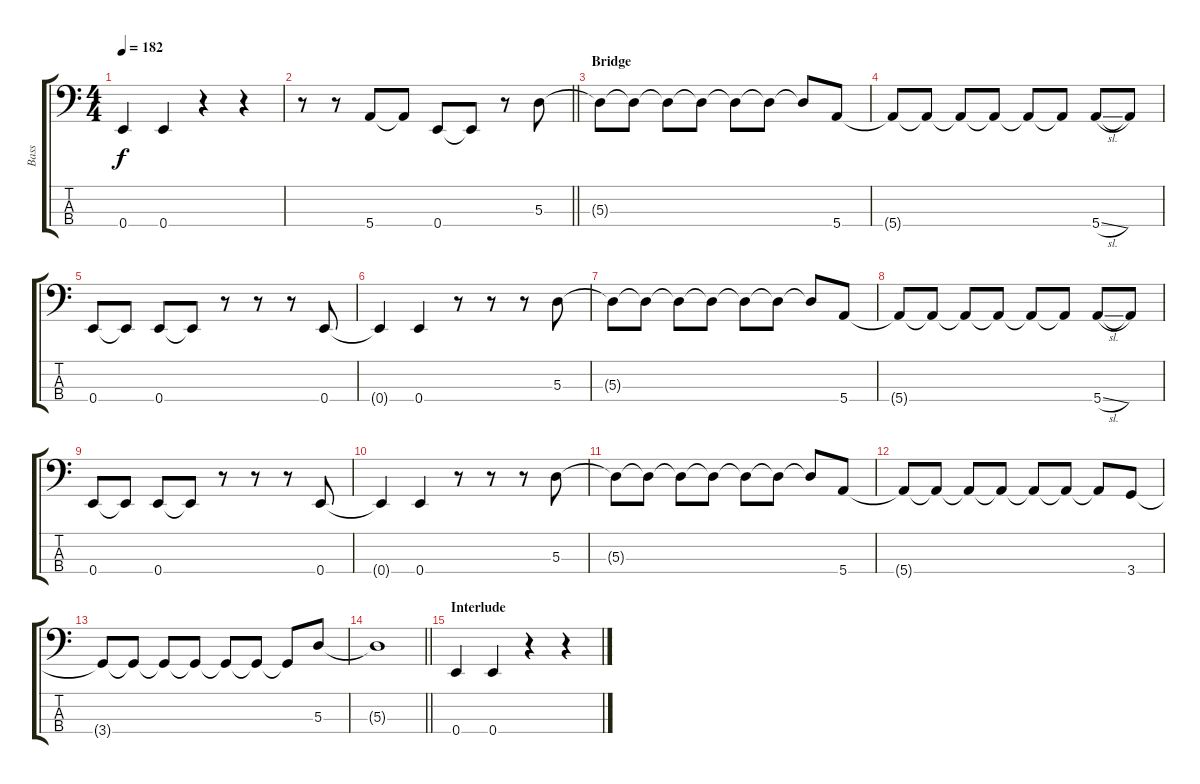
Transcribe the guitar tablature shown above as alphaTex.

\track ("Bass" "Bass") {instrument electricbassfinger}
\staff {score tabs}
\tuning (G2 D2 A1 E1) {hide}
\ts (4 4)
\tempo 182
\clef f4
\ks c
0.4.4{dy f} 0.4.4 r.4 r.4 |
\barLineRight lightlight
r.8 r.8 5.4.8 5.4{t}.8 0.4.8 0.4{t}.8 r.8 5.3.8 |
\section ("" "Bridge")
5.3{t}.8 5.3{t}.8 5.3{t}.8 5.3{t}.8 5.3{t}.8 5.3{t}.8 5.3{t}.8 5.4.8 |
5.4{t}.8 5.4{t}.8 5.4{t}.8 5.4{t}.8 5.4{t}.8 5.4{t}.8 5.4{sl}.8 5.4{t}.8 |
0.4.8 0.4{t}.8 0.4.8 0.4{t}.8 r.8 r.8 r.8 0.4.8 |
0.4{t}.4 0.4.4 r.8 r.8 r.8 5.3.8 |
5.3{t}.8 5.3{t}.8 5.3{t}.8 5.3{t}.8 5.3{t}.8 5.3{t}.8 5.3{t}.8 5.4.8 |
5.4{t}.8 5.4{t}.8 5.4{t}.8 5.4{t}.8 5.4{t}.8 5.4{t}.8 5.4{sl}.8 5.4{t}.8 |
0.4.8 0.4{t}.8 0.4.8 0.4{t}.8 r.8 r.8 r.8 0.4.8 |
0.4{t}.4 0.4.4 r.8 r.8 r.8 5.3.8 |
5.3{t}.8 5.3{t}.8 5.3{t}.8 5.3{t}.8 5.3{t}.8 5.3{t}.8 5.3{t}.8 5.4.8 |
5.4{t}.8 5.4{t}.8 5.4{t}.8 5.4{t}.8 5.4{t}.8 5.4{t}.8 5.4{t}.8 3.4.8 |
3.4{t}.8 3.4{t}.8 3.4{t}.8 3.4{t}.8 3.4{t}.8 3.4{t}.8 3.4{t}.8 5.3.8 |
\barLineRight lightlight
5.3{t}.1 |
\section ("" "Interlude")
0.4.4 0.4.4 r.4 r.4
